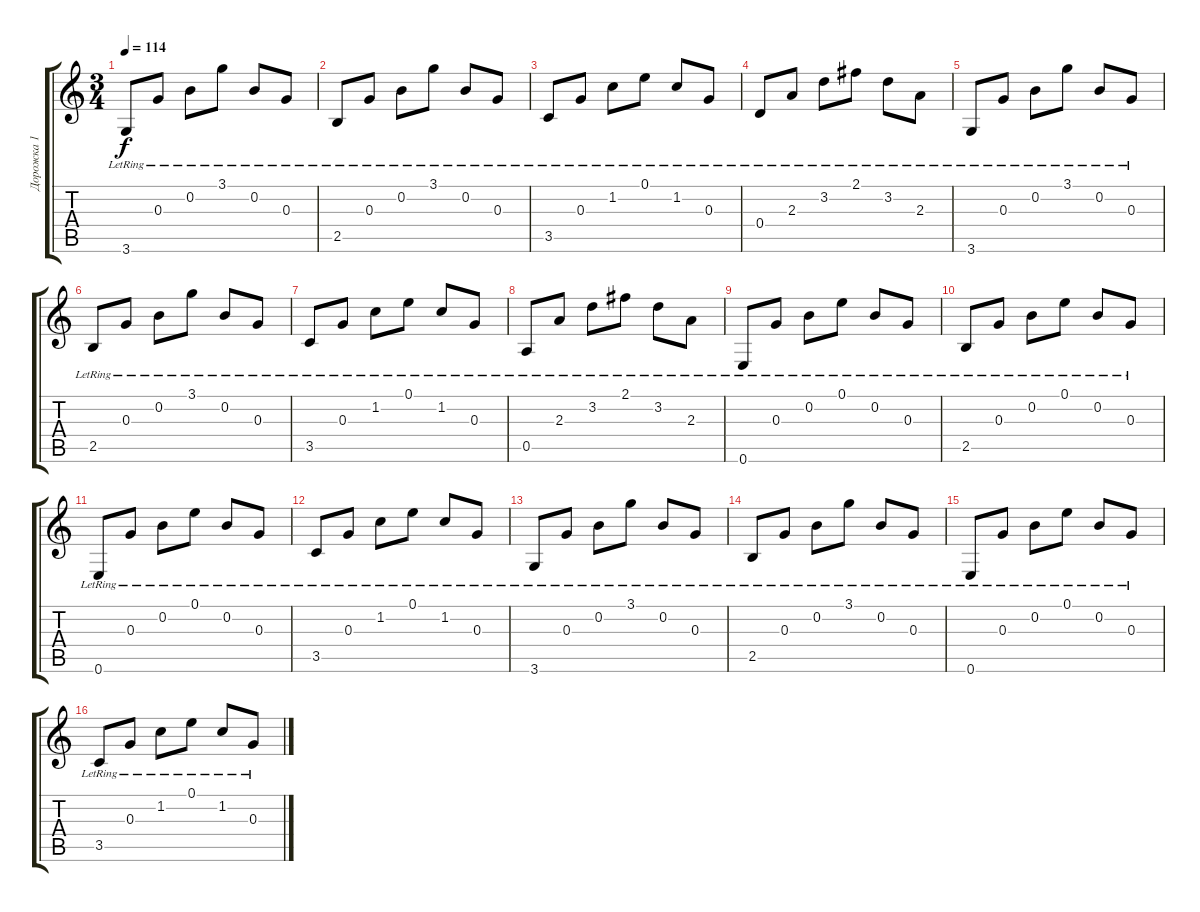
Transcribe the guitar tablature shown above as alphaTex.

\track ("Дорожка 1" "Дорожка 1") {instrument acousticguitarsteel}
\staff {score tabs}
\tuning (E4 B3 G3 D3 A2 E2) {hide}
\ts (3 4)
\tempo 114
\clef g2
\ks c
3.6{lr}.8{dy f} 0.3{lr}.8 0.2{lr}.8 3.1{lr}.8 0.2{lr}.8 0.3{lr}.8 |
2.5{lr}.8 0.3{lr}.8 0.2{lr}.8 3.1{lr}.8 0.2{lr}.8 0.3{lr}.8 |
3.5{lr}.8 0.3{lr}.8 1.2{lr}.8 0.1{lr}.8 1.2{lr}.8 0.3{lr}.8 |
0.4{lr}.8 2.3{lr}.8 3.2{lr}.8 2.1{lr}.8 3.2{lr}.8 2.3{lr}.8 |
3.6{lr}.8 0.3{lr}.8 0.2{lr}.8 3.1{lr}.8 0.2{lr}.8 0.3{lr}.8 |
2.5{lr}.8 0.3{lr}.8 0.2{lr}.8 3.1{lr}.8 0.2{lr}.8 0.3{lr}.8 |
3.5{lr}.8 0.3{lr}.8 1.2{lr}.8 0.1{lr}.8 1.2{lr}.8 0.3{lr}.8 |
0.5{lr}.8 2.3{lr}.8 3.2{lr}.8 2.1{lr}.8 3.2{lr}.8 2.3{lr}.8 |
0.6{lr}.8 0.3{lr}.8 0.2{lr}.8 0.1{lr}.8 0.2{lr}.8 0.3{lr}.8 |
2.5{lr}.8 0.3{lr}.8 0.2{lr}.8 0.1{lr}.8 0.2{lr}.8 0.3{lr}.8 |
0.6{lr}.8 0.3{lr}.8 0.2{lr}.8 0.1{lr}.8 0.2{lr}.8 0.3{lr}.8 |
3.5{lr}.8 0.3{lr}.8 1.2{lr}.8 0.1{lr}.8 1.2{lr}.8 0.3{lr}.8 |
3.6{lr}.8 0.3{lr}.8 0.2{lr}.8 3.1{lr}.8 0.2{lr}.8 0.3{lr}.8 |
2.5{lr}.8 0.3{lr}.8 0.2{lr}.8 3.1{lr}.8 0.2{lr}.8 0.3{lr}.8 |
0.6{lr}.8 0.3{lr}.8 0.2{lr}.8 0.1{lr}.8 0.2{lr}.8 0.3{lr}.8 |
3.5{lr}.8 0.3{lr}.8 1.2{lr}.8 0.1{lr}.8 1.2{lr}.8 0.3{lr}.8
